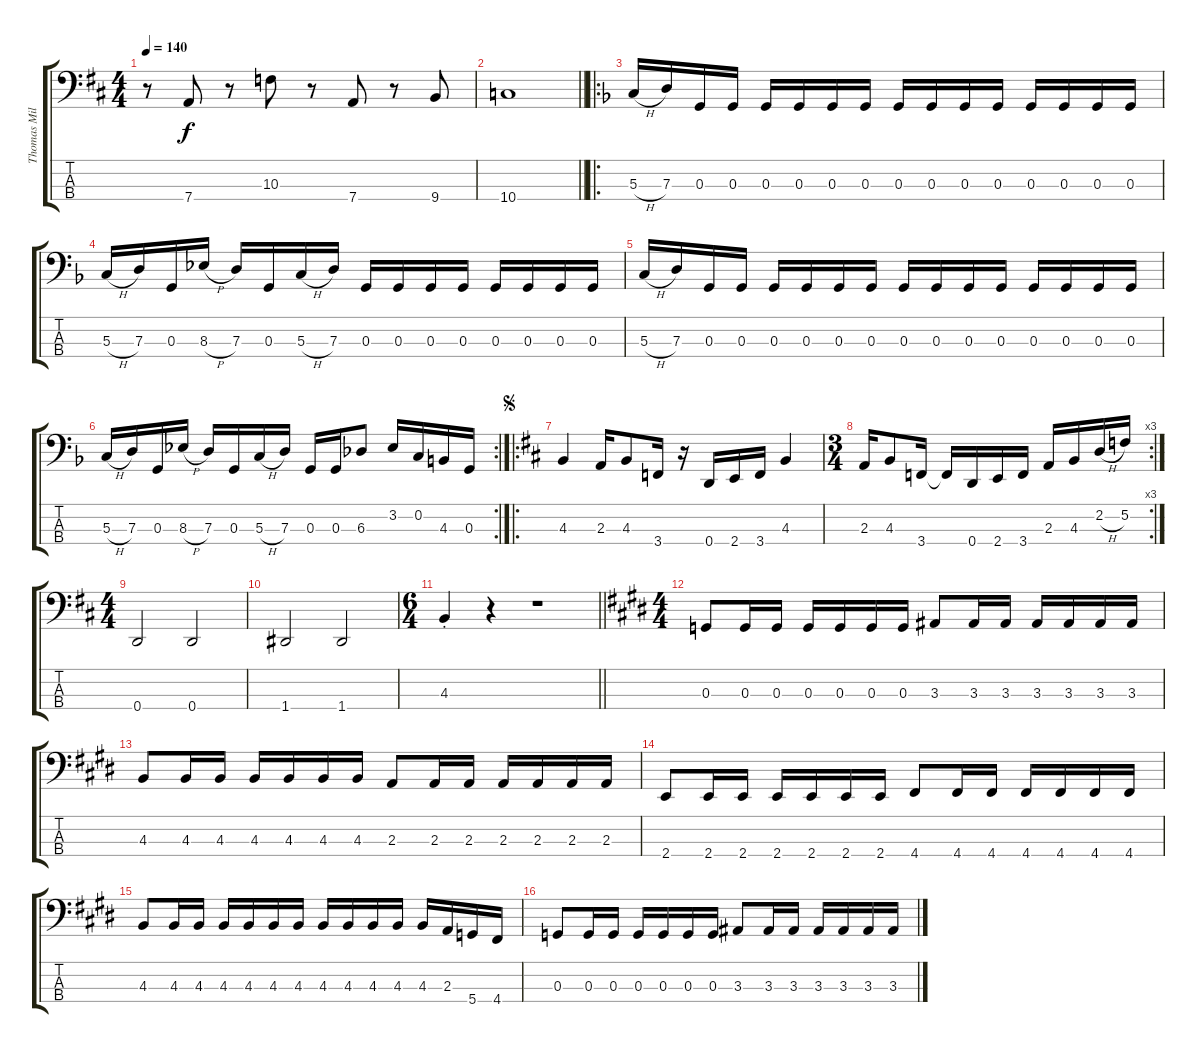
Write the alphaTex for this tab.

\track ("Thomas Miller" "Thomas Mil") {instrument electricbassfinger}
\staff {score tabs}
\tuning (F2 C2 G1 D1) {hide}
\ts (4 4)
\tempo 140
\clef f4
\ks d
r.8{dy f} 7.4.8 r.8 10.3.8 r.8 7.4.8 r.8 9.4.8 |
\barLineRight lightlight
10.4.1 |
\ro
\ks f
5.3{h}.16 7.3.16 0.3.16 0.3.16 0.3.16 0.3.16 0.3.16 0.3.16 0.3.16 0.3.16 0.3.16 0.3.16 0.3.16 0.3.16 0.3.16 0.3.16 |
5.3{h}.16 7.3.16 0.3.16 8.3{h}.16 7.3.16 0.3.16 5.3{h}.16 7.3.16 0.3.16 0.3.16 0.3.16 0.3.16 0.3.16 0.3.16 0.3.16 0.3.16 |
5.3{h}.16 7.3.16 0.3.16 0.3.16 0.3.16 0.3.16 0.3.16 0.3.16 0.3.16 0.3.16 0.3.16 0.3.16 0.3.16 0.3.16 0.3.16 0.3.16 |
\rc 2
5.3{h}.16 7.3.16 0.3.16 8.3{h}.16 7.3.16 0.3.16 5.3{h}.16 7.3.16 0.3.16 0.3.16 6.3.8 3.2.16 0.2.16 4.3.16 0.3.16 |
\ro
\jump segno
\ks d
4.3.4 2.3.16 4.3.8 3.4.16 r.16 0.4.16 2.4.16 3.4.16 4.3.4 |
\rc 3
\ts (3 4)
2.3.16 4.3.8 3.4.16 3.4{t}.16 0.4.16 2.4.16 3.4.16 2.3.16 4.3.16 2.2{h}.16 5.2.16 |
\ts (4 4)
0.4.2 0.4.2 |
1.4.2 1.4.2 |
\ts (6 4)
\barLineRight lightlight
4.3{st}.4 r.4 r.1 |
\ts (4 4)
\ks e
0.3.8 0.3.16 0.3.16 0.3.16 0.3.16 0.3.16 0.3.16 3.3.8 3.3.16 3.3.16 3.3.16 3.3.16 3.3.16 3.3.16 |
4.3.8 4.3.16 4.3.16 4.3.16 4.3.16 4.3.16 4.3.16 2.3.8 2.3.16 2.3.16 2.3.16 2.3.16 2.3.16 2.3.16 |
2.4.8 2.4.16 2.4.16 2.4.16 2.4.16 2.4.16 2.4.16 4.4.8 4.4.16 4.4.16 4.4.16 4.4.16 4.4.16 4.4.16 |
4.3.8 4.3.16 4.3.16 4.3.16 4.3.16 4.3.16 4.3.16 4.3.16 4.3.16 4.3.16 4.3.16 4.3.16 2.3.16 5.4.16 4.4.16 |
0.3.8 0.3.16 0.3.16 0.3.16 0.3.16 0.3.16 0.3.16 3.3.8 3.3.16 3.3.16 3.3.16 3.3.16 3.3.16 3.3.16
